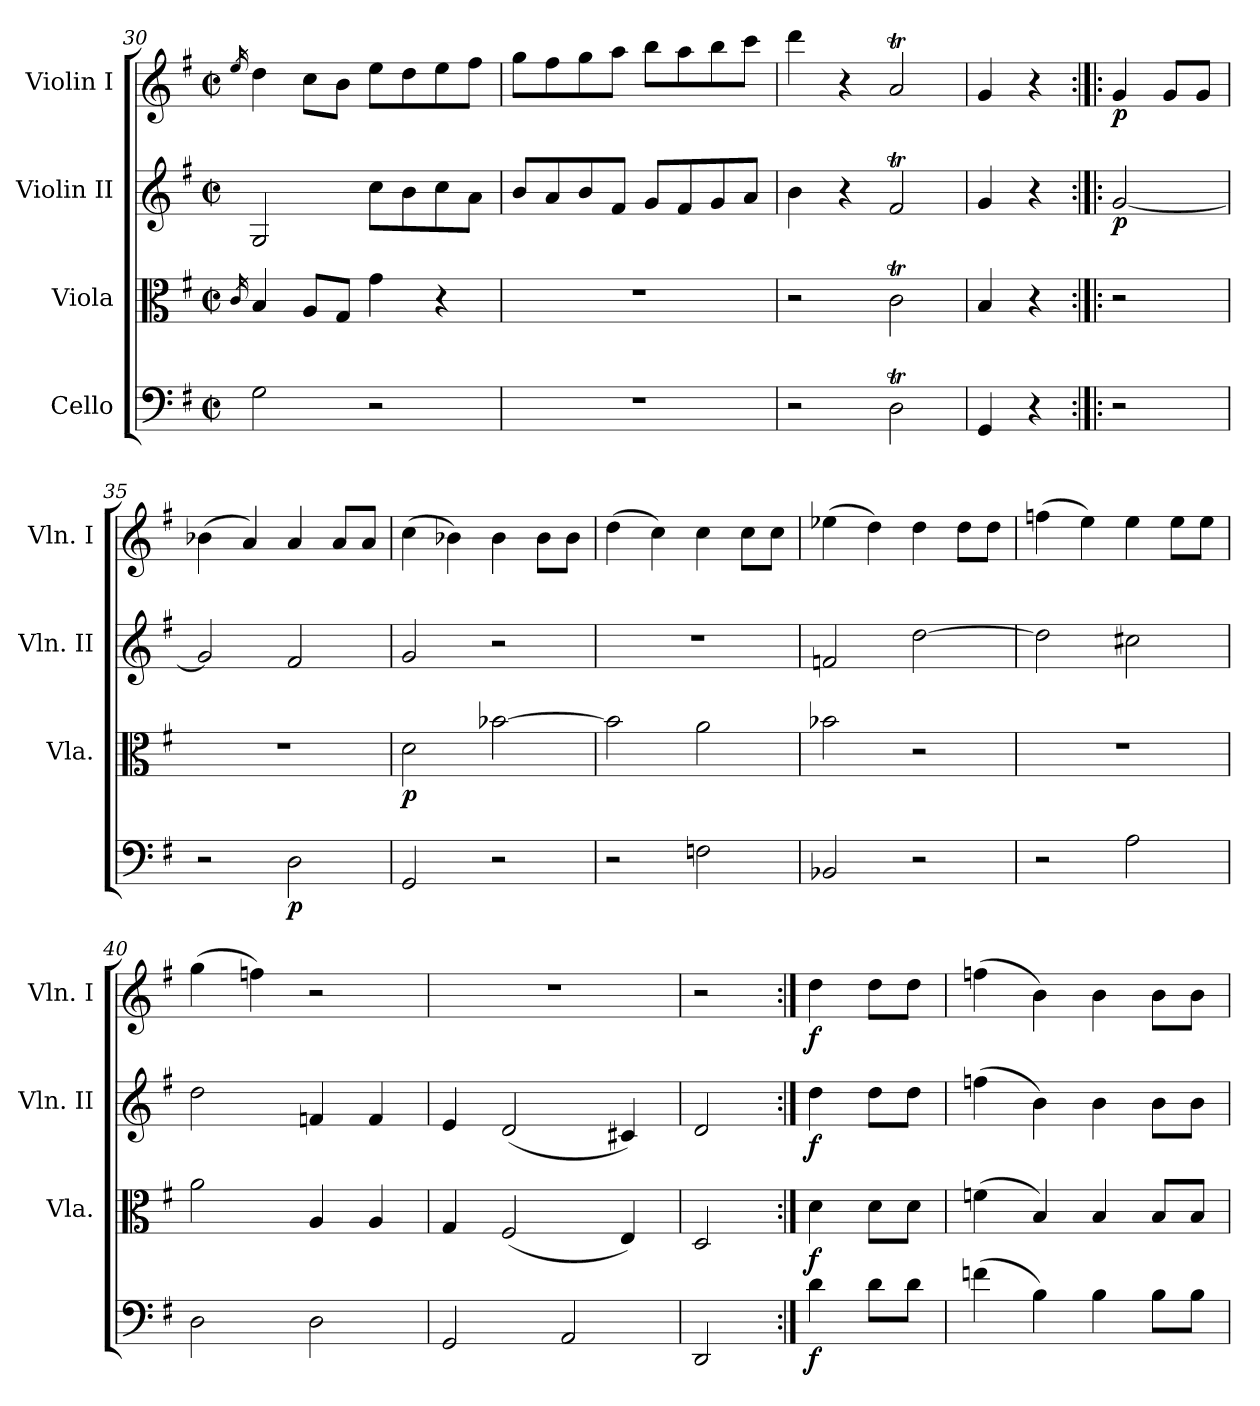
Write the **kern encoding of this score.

**kern	**dynam	**kern	**dynam	**kern	**dynam	**kern	**dynam
*part4	*part4	*part3	*part3	*part2	*part2	*part1	*part1
*staff4	*staff4	*staff3	*staff3	*staff2	*staff2	*staff1	*staff1
*I"Cello	*	*I"Viola	*	*I"Violin II	*	*I"Violin I	*
*	*	*I'Vla.	*	*I'Vln. II	*	*I'Vln. I	*
*clefF4	*	*clefC3	*	*clefG2	*	*clefG2	*
*k[f#]	*	*k[f#]	*	*k[f#]	*	*k[f#]	*
*G:	*	*G:	*	*G:	*	*G:	*
*M2/2	*	*M2/2	*	*M2/2	*	*M2/2	*
*met(c|)	*	*met(c|)	*	*met(c|)	*	*met(c|)	*
=30	=30	=30	=30	=30	=30	=30	=30
.	.	16qc/	.	.	.	16qee/	.
2G\	.	4B/	.	2G/	.	4dd\	.
.	.	8A/L	.	.	.	8cc\L	.
.	.	8G/J	.	.	.	8b\J	.
2r	.	4g\	.	8cc\L	.	8ee\L	.
.	.	.	.	8b\	.	8dd\	.
.	.	4r	.	8cc\	.	8ee\	.
.	.	.	.	8a\J	.	8ff#\J	.
=31	=31	=31	=31	=31	=31	=31	=31
1r	.	1r	.	8b/L	.	8gg\L	.
.	.	.	.	8a/	.	8ff#\	.
.	.	.	.	8b/	.	8gg\	.
.	.	.	.	8f#/J	.	8aa\J	.
.	.	.	.	8g/L	.	8bb\L	.
.	.	.	.	8f#/	.	8aa\	.
.	.	.	.	8g/	.	8bb\	.
.	.	.	.	8a/J	.	8ccc\J	.
=32	=32	=32	=32	=32	=32	=32	=32
2r	.	2r	.	4b\	.	4ddd\	.
.	.	.	.	4r	.	4r	.
2DT\	.	2cT\	.	2f#t/	.	2aT/	.
=33	=33	=33	=33	=33	=33	=33	=33
4GG/	.	4B/	.	4g/	.	4g/	.
4r	.	4r	.	4r	.	4r	.
=34:|!|:	=34:|!|:	=34:|!|:	=34:|!|:	=34:|!|:	=34:|!|:	=34:|!|:	=34:|!|:
!	!	!	!	!	!LO:DY:b	!	!LO:DY:b
2r	.	2r	.	[2g/	p	4g/	p
.	.	.	.	.	.	8g/L	.
.	.	.	.	.	.	8g/J	.
=35	=35	=35	=35	=35	=35	=35	=35
2r	.	1r	.	2g/]	.	(4b-X\	.
.	.	.	.	.	.	4a/)	.
!	!LO:DY:b	!	!	!	!	!	!
2D\	p	.	.	2f#/	.	4a/	.
.	.	.	.	.	.	8a/L	.
.	.	.	.	.	.	8a/J	.
=36	=36	=36	=36	=36	=36	=36	=36
!	!	!	!LO:DY:b	!	!	!	!
2GG/	.	2d\	p	2g/	.	(4cc\	.
.	.	.	.	.	.	4b-X\)	.
2r	.	[2b-X\	.	2r	.	4b-\	.
.	.	.	.	.	.	8b-\L	.
.	.	.	.	.	.	8b-\J	.
=37	=37	=37	=37	=37	=37	=37	=37
2r	.	2b-\]	.	1r	.	(4dd\	.
.	.	.	.	.	.	4cc\)	.
2Fn\	.	2a\	.	.	.	4cc\	.
.	.	.	.	.	.	8cc\L	.
.	.	.	.	.	.	8cc\J	.
=38	=38	=38	=38	=38	=38	=38	=38
2BB-X/	.	2b-X\	.	2fn/	.	(4ee-X\	.
.	.	.	.	.	.	4dd\)	.
2r	.	2r	.	[2dd\	.	4dd\	.
.	.	.	.	.	.	8dd\L	.
.	.	.	.	.	.	8dd\J	.
=39	=39	=39	=39	=39	=39	=39	=39
2r	.	1r	.	2dd\]	.	(4ffn\	.
.	.	.	.	.	.	4ee\)	.
2A\	.	.	.	2cc#X\	.	4ee\	.
.	.	.	.	.	.	8ee\L	.
.	.	.	.	.	.	8ee\J	.
=40	=40	=40	=40	=40	=40	=40	=40
2D\	.	2a\	.	2dd\	.	(4gg\	.
.	.	.	.	.	.	4ffn\)	.
2D\	.	4A/	.	4fn/	.	2r	.
.	.	4A/	.	4f/	.	.	.
=41	=41	=41	=41	=41	=41	=41	=41
2GG/	.	4G/	.	4e/	.	1r	.
.	.	(2F#/	.	(2d/	.	.	.
2AA/	.	.	.	.	.	.	.
.	.	4E/)	.	4c#X/)	.	.	.
=42	=42	=42	=42	=42	=42	=42	=42
2DD/	.	2D/	.	2d/	.	2r	.
=43:|!	=43:|!	=43:|!	=43:|!	=43:|!	=43:|!	=43:|!	=43:|!
!	!LO:DY:b	!	!LO:DY:b	!	!LO:DY:b	!	!LO:DY:b
4d\	f	4d\	f	4dd\	f	4dd\	f
8d\L	.	8d\L	.	8dd\L	.	8dd\L	.
8d\J	.	8d\J	.	8dd\J	.	8dd\J	.
=44	=44	=44	=44	=44	=44	=44	=44
(4fn\	.	(4fn\	.	(4ffn\	.	(4ffn\	.
4B\)	.	4B/)	.	4b\)	.	4b\)	.
4B\	.	4B/	.	4b\	.	4b\	.
8B\L	.	8B/L	.	8b\L	.	8b\L	.
8B\J	.	8B/J	.	8b\J	.	8b\J	.
=	=	=	=	=	=	=	=
*-	*-	*-	*-	*-	*-	*-	*-
